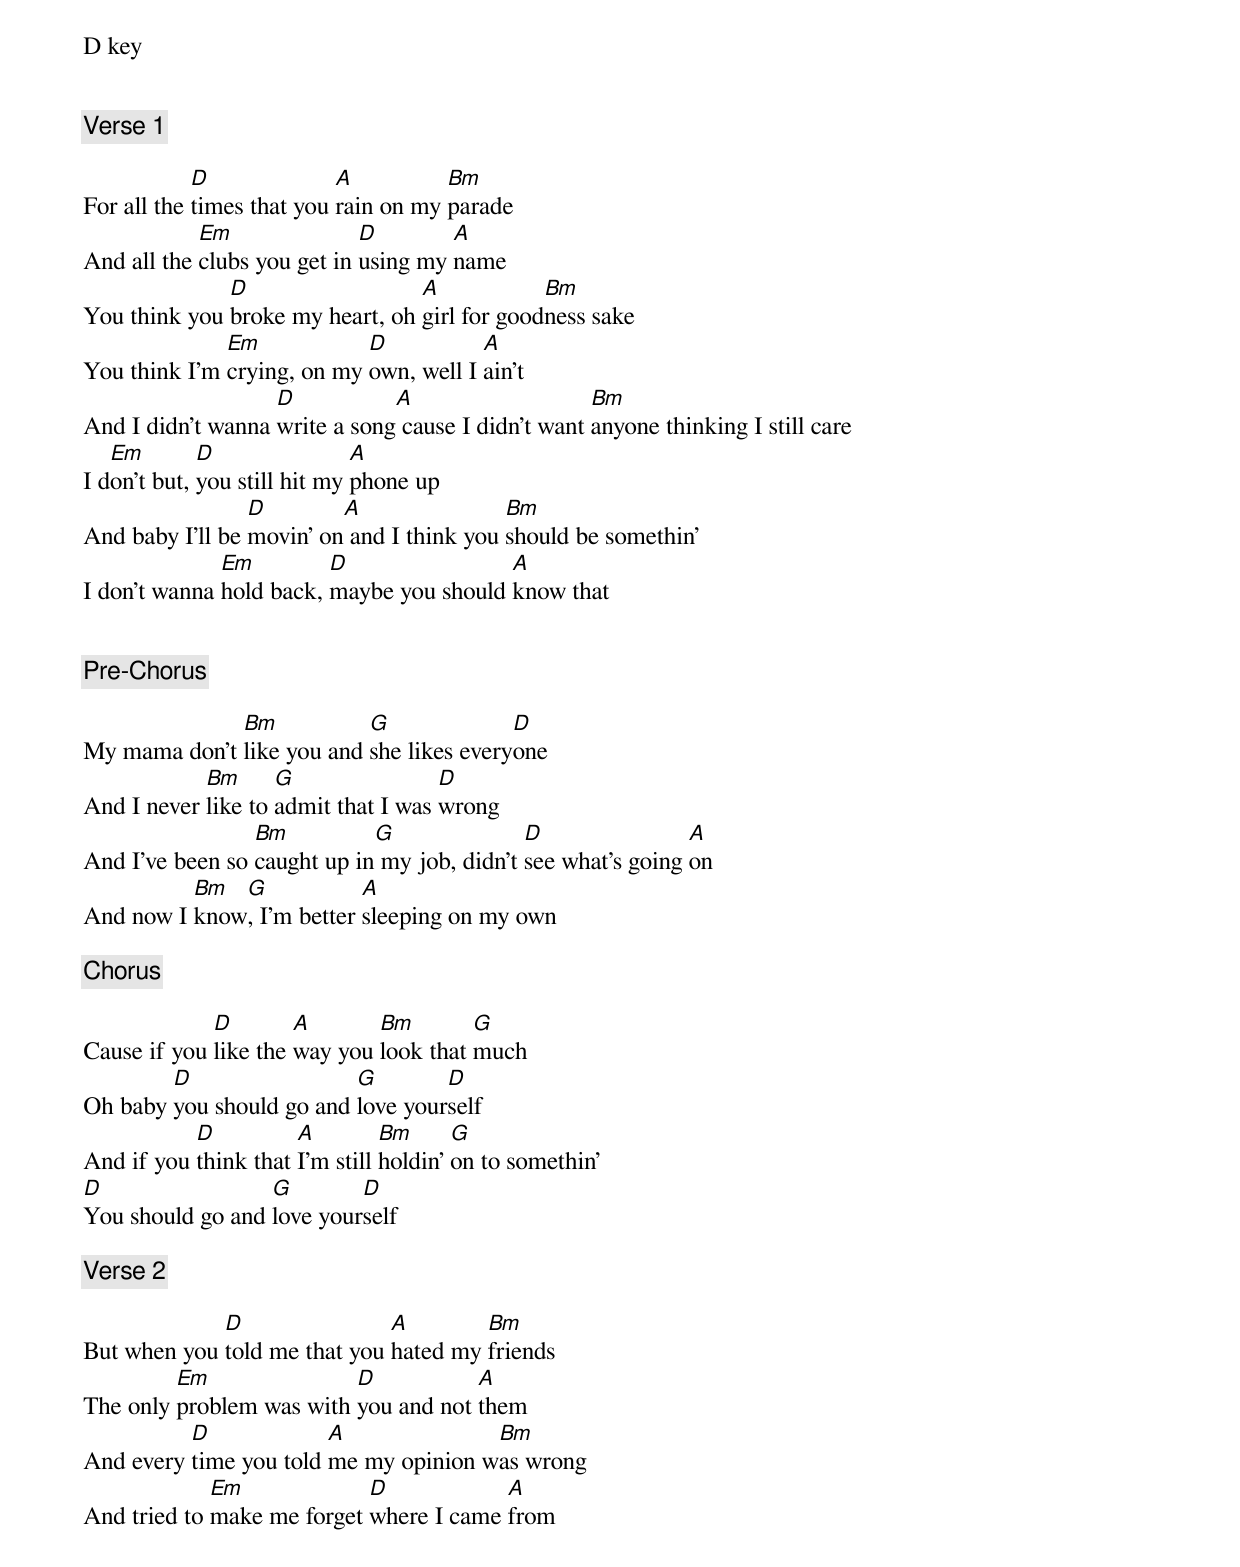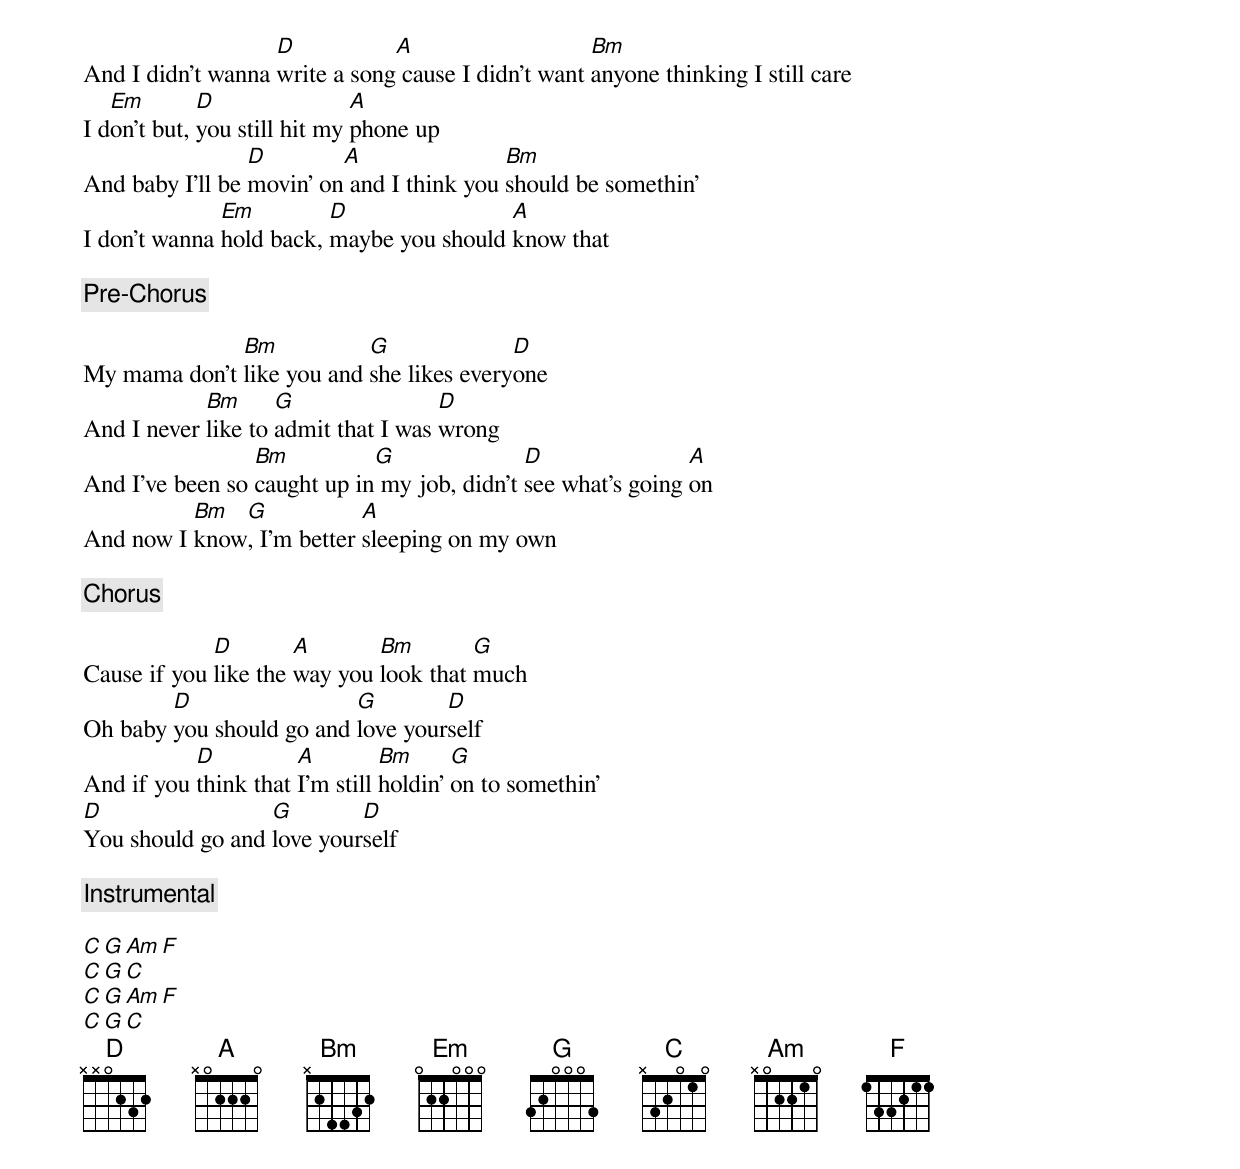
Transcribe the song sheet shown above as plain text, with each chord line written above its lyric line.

D key


[Verse 1]

            D              A          Bm
For all the times that you rain on my parade
            Em               D        A
And all the clubs you get in using my name
              D                  A            Bm
You think you broke my heart, oh girl for goodness sake
              Em            D           A
You think I'm crying, on my own, well I ain't
                   D           A                    Bm
And I didn't wanna write a song cause I didn't want anyone thinking I still care
   Em        D                A
I don't but, you still hit my phone up
                 D        A                Bm
And baby I'll be movin' on and I think you should be somethin'
              Em         D                A
I don't wanna hold back, maybe you should know that


[Pre-Chorus]

              Bm           G              D
My mama don't like you and she likes everyone
            Bm      G                D
And I never like to admit that I was wrong
                 Bm          G               D                A
And I've been so caught up in my job, didn't see what's going on
          Bm  G            A
And now I know, I'm better sleeping on my own

[Chorus]

             D        A       Bm        G
Cause if you like the way you look that much
        D                 G        D
Oh baby you should go and love yourself
           D          A         Bm      G
And if you think that I'm still holdin' on to somethin'
D                 G        D
You should go and love yourself

[Verse 2]

             D                A        Bm
But when you told me that you hated my friends
         Em               D           A
The only problem was with you and not them
          D             A              Bm
And every time you told me my opinion was wrong
             Em             D            A
And tried to make me forget where I came from
                   D           A                    Bm
And I didn't wanna write a song cause I didn't want anyone thinking I still care
   Em        D                A
I don't but, you still hit my phone up
                 D        A                Bm
And baby I'll be movin' on and I think you should be somethin'
              Em         D                A
I don't wanna hold back, maybe you should know that

[Pre-Chorus]

              Bm           G              D
My mama don't like you and she likes everyone
            Bm      G                D
And I never like to admit that I was wrong
                 Bm          G               D                A
And I've been so caught up in my job, didn't see what's going on
          Bm  G            A
And now I know, I'm better sleeping on my own

[Chorus]

             D        A       Bm        G
Cause if you like the way you look that much
        D                 G        D
Oh baby you should go and love yourself
           D          A         Bm      G
And if you think that I'm still holdin' on to somethin'
D                 G        D
You should go and love yourself

[Instrumental]

C G Am F
C G C
C G Am F
C G C
